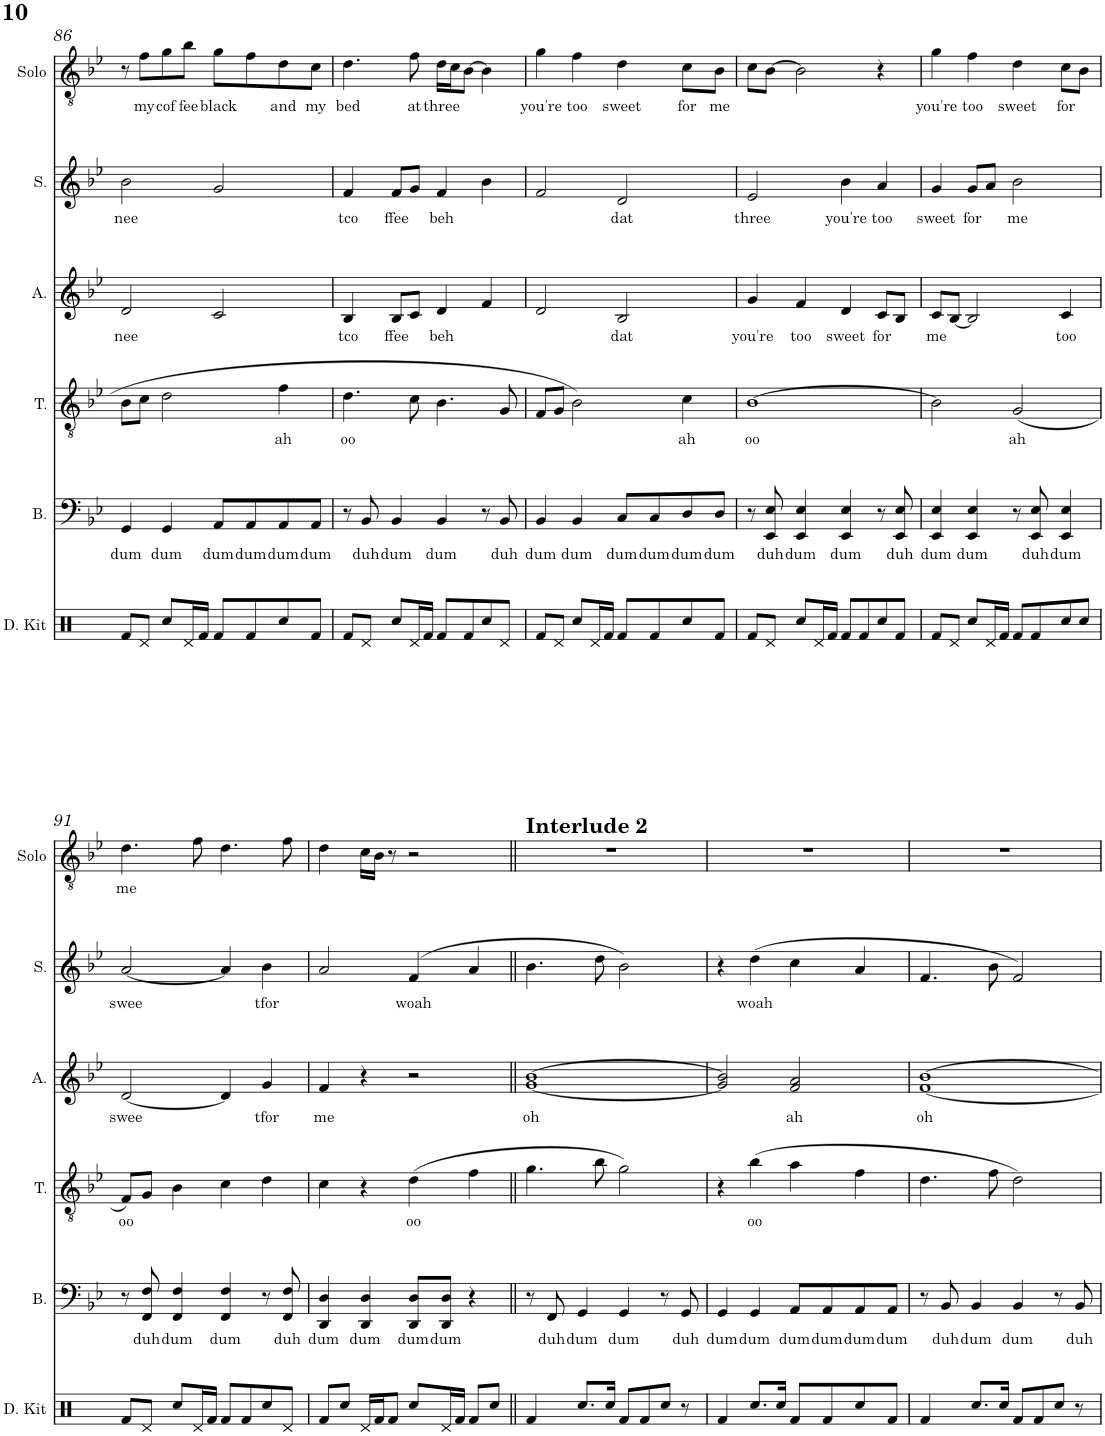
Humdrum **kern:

**kern	**kern	**text	**kern	**text	**kern	**text	**kern	**text	**kern	**text
*part6	*part5	*part5	*part4	*part4	*part3	*part3	*part2	*part2	*part1	*part1
*staff6	*staff5	*staff5	*staff4	*staff4	*staff3	*staff3	*staff2	*staff2	*staff1	*staff1
*I"Drum Kit	*I"Bass	*	*I"Tenor	*	*I"Alto	*	*I"Soprano	*	*I"Solo	*
*I'D. Kit	*I'B.	*	*I'T.	*	*I'A.	*	*I'S.	*	*I'Solo	*
!!LO:PB:g=z
*clefX	*clefF4	*	*clefGv2	*	*clefG2	*	*clefG2	*	*clefGv2	*
*k[]	*k[b-e-]	*	*k[b-e-]	*	*k[b-e-]	*	*k[b-e-]	*	*k[b-e-]	*
*M4/4	*M4/4	*	*M4/4	*	*M4/4	*	*M4/4	*	*M4/4	*
=86	=86	=86	=86	=86	=86	=86	=86	=86	=86	=86
!	!	!LO:LY:b	!	!	!	!LO:LY:b	!	!LO:LY:b	!	!
8Rf/L	4GG/	dum	8B-\L	.	2d/	nee	2b-\	nee	8r	.
!	!	!	!	!	!	!	!	!	!	!LO:LY:b
8Rd/J	.	.	8c\J	.	.	.	.	.	8f\L	my
!	!	!LO:LY:b	!	!	!	!	!	!	!	!LO:LY:b
8Rcc/L	4GG/	dum	2d\	.	.	.	.	.	8g\	cof
!	!	!	!	!	!	!	!	!	!	!LO:LY:b
16Rd/L	.	.	.	.	.	.	.	.	8b-\J	fee
16Rf/JJ	.	.	.	.	.	.	.	.	.	.
!	!	!LO:LY:b	!	!	!	!	!	!	!	!LO:LY:b
8Rf/L	8AA/L	dum	.	.	2c/	.	2g/	.	8g\L	black
!	!	!LO:LY:b	!	!	!	!	!	!	!	!
8Rf/	8AA/	dum	.	.	.	.	.	.	8f\	.
!	!	!LO:LY:b	!	!LO:LY:b	!	!	!	!	!	!LO:LY:b
8Rcc/	8AA/	dum	4f\	ah	.	.	.	.	8d\	and
!	!	!LO:LY:b	!	!	!	!	!	!	!	!LO:LY:b
8Rf/J	8AA/J	dum	.	.	.	.	.	.	8c\J	my
=87	=87	=87	=87	=87	=87	=87	=87	=87	=87	=87
!	!	!	!	!LO:LY:b	!	!LO:LY:b	!	!LO:LY:b	!	!LO:LY:b
8Rf/L	8r	.	4.d\	oo	4B-/	tco	4f/	tco	4.d\	bed
!	!	!LO:LY:b	!	!	!	!	!	!	!	!
8Rd/J	8BB-/	duh	.	.	.	.	.	.	.	.
!	!	!LO:LY:b	!	!	!	!LO:LY:b	!	!LO:LY:b	!	!
8Rcc/L	4BB-/	dum	.	.	8B-/L	ffee	8f/L	ffee	.	.
!	!	!	!	!	!	!	!	!	!	!LO:LY:b
16Rd/L	.	.	8c\	.	8c/J	.	8g/J	.	8f\	at
16Rf/JJ	.	.	.	.	.	.	.	.	.	.
!	!	!LO:LY:b	!	!	!	!LO:LY:b	!	!LO:LY:b	!	!LO:LY:b
8Rf/L	4BB-/	dum	4.B-\	.	4d/	beh	4f/	beh	16d\LL	three
.	.	.	.	.	.	.	.	.	16c\J	.
8Rf/	.	.	.	.	.	.	.	.	[8B-\J	.
8Rcc/	8r	.	.	.	4f/	.	4b-\	.	4B-\]	.
!	!	!LO:LY:b	!	!	!	!	!	!	!	!
8Rd/J	8BB-/	duh	8G/	.	.	.	.	.	.	.
=88	=88	=88	=88	=88	=88	=88	=88	=88	=88	=88
!	!	!LO:LY:b	!	!	!	!	!	!	!	!LO:LY:b
8Rf/L	4BB-/	dum	8F/L	.	2d/	.	2f/	.	4g\	you're
8Rd/J	.	.	8G/J	.	.	.	.	.	.	.
!	!	!LO:LY:b	!	!	!	!	!	!	!	!LO:LY:b
8Rcc/L	4BB-/	dum	2B-\	.	.	.	.	.	4f\	too
16Rd/L	.	.	.	.	.	.	.	.	.	.
16Rf/JJ	.	.	.	.	.	.	.	.	.	.
!	!	!LO:LY:b	!	!	!	!LO:LY:b	!	!LO:LY:b	!	!LO:LY:b
8Rf/L	8C/L	dum	.	.	2B-/	dat	2d/	dat	4d\	sweet
!	!	!LO:LY:b	!	!	!	!	!	!	!	!
8Rf/	8C/	dum	.	.	.	.	.	.	.	.
!	!	!LO:LY:b	!	!LO:LY:b	!	!	!	!	!	!LO:LY:b
8Rcc/	8D/	dum	4c\	ah	.	.	.	.	8c\L	for
!	!	!LO:LY:b	!	!	!	!	!	!	!	!LO:LY:b
8Rf/J	8D/J	dum	.	.	.	.	.	.	8B-\J	me
=89	=89	=89	=89	=89	=89	=89	=89	=89	=89	=89
!	!	!	!	!LO:LY:b	!	!LO:LY:b	!	!LO:LY:b	!	!
8Rf/L	8r	.	[1B-	oo	4g/	you're	2e-/	three	8c\L	.
!	!	!LO:LY:b	!	!	!	!	!	!	!	!
8Rd/J	8EE-/ 8E-/	duh	.	.	.	.	.	.	[8B-\J	.
!	!	!LO:LY:b	!	!	!	!LO:LY:b	!	!	!	!
8Rcc/L	4EE-/ 4E-/	dum	.	.	4f/	too	.	.	2B-\]	.
16Rd/L	.	.	.	.	.	.	.	.	.	.
16Rf/JJ	.	.	.	.	.	.	.	.	.	.
!	!	!LO:LY:b	!	!	!	!LO:LY:b	!	!LO:LY:b	!	!
8Rf/L	4EE-/ 4E-/	dum	.	.	4d/	sweet	4b-\	you're	.	.
8Rf/	.	.	.	.	.	.	.	.	.	.
!	!	!	!	!	!	!LO:LY:b	!	!LO:LY:b	!	!
8Rcc/	8r	.	.	.	8c/L	for	4a/	too	4r	.
!	!	!LO:LY:b	!	!	!	!	!	!	!	!
8Rf/J	8EE-/ 8E-/	duh	.	.	8B-/J	.	.	.	.	.
=90	=90	=90	=90	=90	=90	=90	=90	=90	=90	=90
!	!	!LO:LY:b	!	!	!	!LO:LY:b	!	!LO:LY:b	!	!LO:LY:b
8Rf/L	4EE-/ 4E-/	dum	2B-\]	.	8c/L	me	4g/	sweet	4g\	you're
8Rd/J	.	.	.	.	[8B-/J	.	.	.	.	.
!	!	!LO:LY:b	!	!	!	!	!	!LO:LY:b	!	!LO:LY:b
8Rcc/L	4EE-/ 4E-/	dum	.	.	2B-/]	.	8g/L	for	4f\	too
16Rd/L	.	.	.	.	.	.	8a/J	.	.	.
16Rf/JJ	.	.	.	.	.	.	.	.	.	.
!	!	!	!	!LO:LY:b	!	!	!	!LO:LY:b	!	!LO:LY:b
8Rf/L	8r	.	(2G/	ah	.	.	2b-\	me	4d\	sweet
!	!	!LO:LY:b	!	!	!	!	!	!	!	!
8Rf/	8EE-/ 8E-/	duh	.	.	.	.	.	.	.	.
!	!	!LO:LY:b	!	!	!	!LO:LY:b	!	!	!	!LO:LY:b
8Rcc/	4EE-/ 4E-/	dum	.	.	4c/	too	.	.	8c\L	for
8Rcc/J	.	.	.	.	.	.	.	.	8B-\J	.
!!LO:LB:g=z
=91	=91	=91	=91	=91	=91	=91	=91	=91	=91	=91
!	!	!	!	!LO:LY:b	!	!LO:LY:b	!	!LO:LY:b	!	!LO:LY:b
8Rf/L	8r	.	8F/L)	oo	[2d/	swee	[2a/	swee	4.d\	me
!	!	!LO:LY:b	!	!	!	!	!	!	!	!
8Rd/J	8FF/ 8F/	duh	8G/J	.	.	.	.	.	.	.
!	!	!LO:LY:b	!	!	!	!	!	!	!	!
8Rcc/L	4FF/ 4F/	dum	4B-\	.	.	.	.	.	.	.
16Rd/L	.	.	.	.	.	.	.	.	8f\	.
16Rf/JJ	.	.	.	.	.	.	.	.	.	.
!	!	!LO:LY:b	!	!	!	!	!	!	!	!
8Rf/L	4FF/ 4F/	dum	4c\	.	4d/]	.	4a/]	.	4.d\	.
8Rf/	.	.	.	.	.	.	.	.	.	.
!	!	!	!	!	!	!LO:LY:b	!	!LO:LY:b	!	!
8Rcc/	8r	.	4d\	.	4g/	tfor	4b-\	tfor	.	.
!	!	!LO:LY:b	!	!	!	!	!	!	!	!
8Rd/J	8FF/ 8F/	duh	.	.	.	.	.	.	8f\	.
=92	=92	=92	=92	=92	=92	=92	=92	=92	=92	=92
!	!	!LO:LY:b	!	!	!	!LO:LY:b	!	!	!	!
8Rf/L	4DD/ 4D/	dum	4c\	.	4f/	me	2a/	.	4d\	.
8Rcc/J	.	.	.	.	.	.	.	.	.	.
!	!	!LO:LY:b	!	!	!	!	!	!	!	!
16Rd/LL	4DD/ 4D/	dum	4r	.	4r	.	.	.	16c\LL	.
16Rf/J	.	.	.	.	.	.	.	.	16B-\JJ	.
8Rf/J	.	.	.	.	.	.	.	.	8r	.
!	!	!LO:LY:b	!	!LO:LY:b	!	!	!	!LO:LY:b	!	!
8Rcc/L	8DD/ 8D/L	dum	(4d\	oo	2r	.	(4f/	woah	2r	.
!	!	!LO:LY:b	!	!	!	!	!	!	!	!
16Rd/L	8DD/ 8D/J	dum	.	.	.	.	.	.	.	.
16Rf/JJ	.	.	.	.	.	.	.	.	.	.
8Rf/L	4r	.	4f\	.	.	.	4a/	.	.	.
8Rcc/J	.	.	.	.	.	.	.	.	.	.
=93||	=93||	=93||	=93||	=93||	=93||	=93||	=93||	=93||	=93||	=93||
!	!	!	!	!	!	!	!	!	!LO:TX:a:B:t=Interlude 2	!
!	!	!	!	!	!	!LO:LY:b	!	!	!	!
4Rf/	8r	.	4.g\	.	[1g [1b-	oh	4.b-\	.	1r	.
!	!	!LO:LY:b	!	!	!	!	!	!	!	!
.	8FF/	duh	.	.	.	.	.	.	.	.
!	!	!LO:LY:b	!	!	!	!	!	!	!	!
8.Rcc/L	4GG/	dum	.	.	.	.	.	.	.	.
.	.	.	8b-\	.	.	.	8dd\	.	.	.
16Rcc/Jk	.	.	.	.	.	.	.	.	.	.
!	!	!LO:LY:b	!	!	!	!	!	!	!	!
8Rf/L	4GG/	dum	2g\)	.	.	.	2b-\)	.	.	.
8Rf/	.	.	.	.	.	.	.	.	.	.
8Rcc/J	8r	.	.	.	.	.	.	.	.	.
!	!	!LO:LY:b	!	!	!	!	!	!	!	!
8r	8GG/	duh	.	.	.	.	.	.	.	.
=94	=94	=94	=94	=94	=94	=94	=94	=94	=94	=94
!	!	!LO:LY:b	!	!	!	!	!	!	!	!
4Rf/	4GG/	dum	4r	.	2g/] 2b-/]	.	4r	.	1r	.
!	!	!LO:LY:b	!	!LO:LY:b	!	!	!	!LO:LY:b	!	!
8.Rcc/L	4GG/	dum	(4b-\	oo	.	.	(4dd\	woah	.	.
16Rcc/Jk	.	.	.	.	.	.	.	.	.	.
!	!	!LO:LY:b	!	!	!	!LO:LY:b	!	!	!	!
8Rf/L	8AA/L	dum	4a\	.	2f/ 2a/	ah	4cc\	.	.	.
!	!	!LO:LY:b	!	!	!	!	!	!	!	!
8Rf/	8AA/	dum	.	.	.	.	.	.	.	.
!	!	!LO:LY:b	!	!	!	!	!	!	!	!
8Rcc/	8AA/	dum	4f\	.	.	.	4a/	.	.	.
!	!	!LO:LY:b	!	!	!	!	!	!	!	!
8Rf/J	8AA/J	dum	.	.	.	.	.	.	.	.
=95	=95	=95	=95	=95	=95	=95	=95	=95	=95	=95
!	!	!	!	!	!	!LO:LY:b	!	!	!	!
4Rf/	8r	.	4.d\	.	[1f [1b-	oh	4.f/	.	1r	.
!	!	!LO:LY:b	!	!	!	!	!	!	!	!
.	8BB-/	duh	.	.	.	.	.	.	.	.
!	!	!LO:LY:b	!	!	!	!	!	!	!	!
8.Rcc/L	4BB-/	dum	.	.	.	.	.	.	.	.
.	.	.	8f\	.	.	.	8b-\	.	.	.
16Rcc/Jk	.	.	.	.	.	.	.	.	.	.
!	!	!LO:LY:b	!	!	!	!	!	!	!	!
8Rf/L	4BB-/	dum	2d\)	.	.	.	2f/)	.	.	.
8Rf/	.	.	.	.	.	.	.	.	.	.
8Rcc/J	8r	.	.	.	.	.	.	.	.	.
!	!	!LO:LY:b	!	!	!	!	!	!	!	!
8r	8BB-/	duh	.	.	.	.	.	.	.	.
=	=	=	=	=	=	=	=	=	=	=
*-	*-	*-	*-	*-	*-	*-	*-	*-	*-	*-
